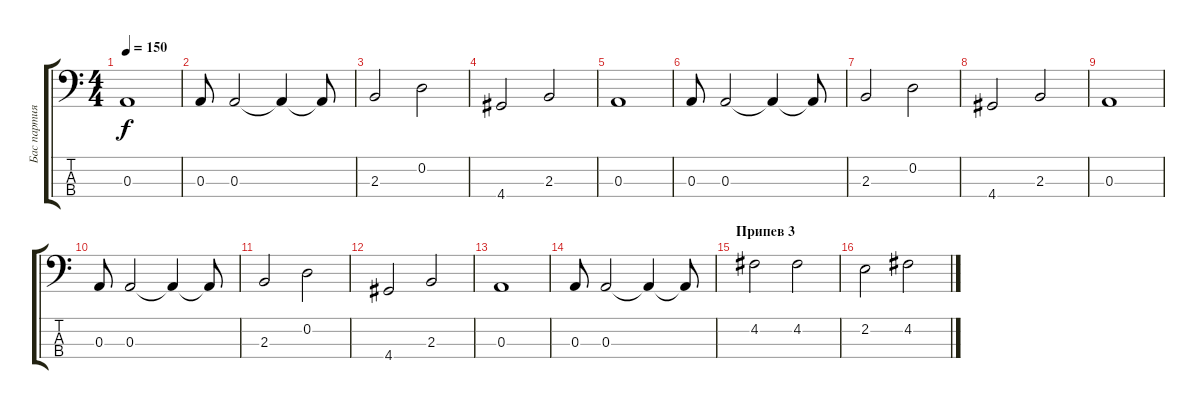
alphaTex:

\track ("Бас партия" "Бас партия") {instrument electricbasspick}
\staff {score tabs}
\tuning (G2 D2 A1 E1) {hide}
\ts (4 4)
\tempo 150
\clef f4
\ks c
0.3.1{dy f} |
0.3.8 0.3.2 0.3{t}.4 0.3{t}.8 |
2.3.2 0.2.2 |
4.4.2 2.3.2 |
0.3.1 |
0.3.8 0.3.2 0.3{t}.4 0.3{t}.8 |
2.3.2 0.2.2 |
4.4.2 2.3.2 |
0.3.1 |
0.3.8 0.3.2 0.3{t}.4 0.3{t}.8 |
2.3.2 0.2.2 |
4.4.2 2.3.2 |
0.3.1 |
0.3.8 0.3.2 0.3{t}.4 0.3{t}.8 |
\section ("" "Припев 3")
4.2.2 4.2.2 |
2.2.2 4.2.2
